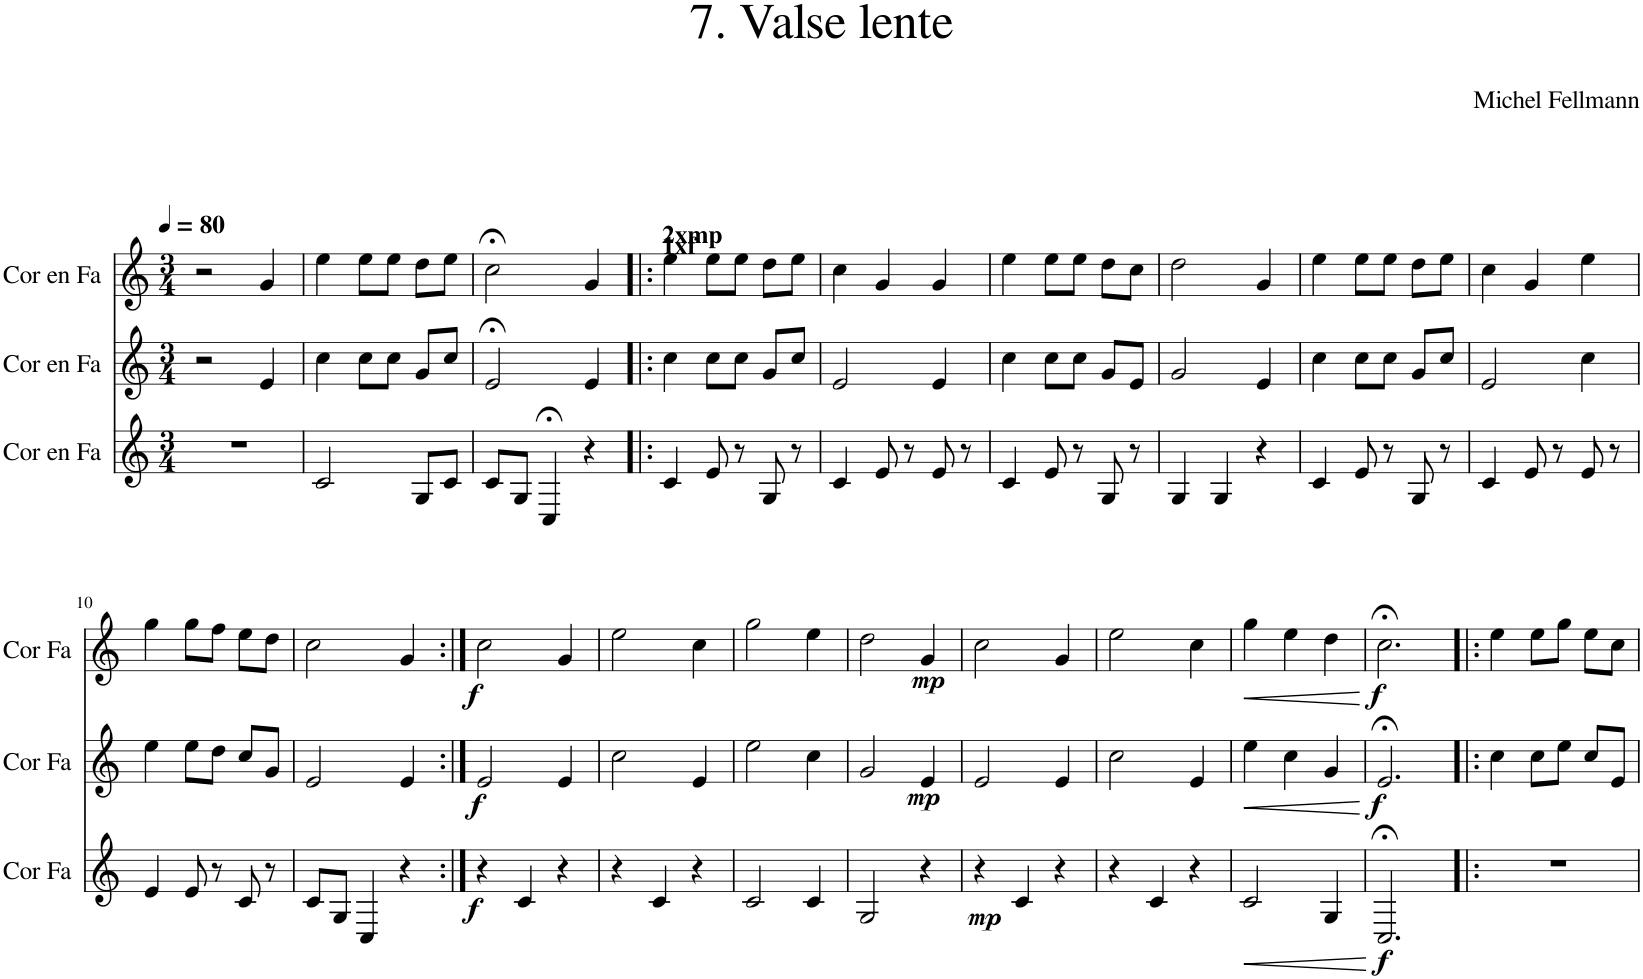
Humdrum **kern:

**kern	**dynam	**kern	**dynam	**kern	**dynam
*part3	*part3	*part2	*part2	*part1	*part1
*staff3	*staff3	*staff2	*staff2	*staff1	*staff1
*I"Cor en Fa	*	*I"Cor en Fa	*	*I"Cor en Fa	*
*I'Cor Fa	*	*I'Cor Fa	*	*I'Cor Fa	*
*clefG2	*	*clefG2	*	*clefG2	*
*Trd4c7	*	*Trd4c7	*	*Trd4c7	*
*k[]	*	*k[]	*	*k[]	*
*M3/4	*	*M3/4	*	*M3/4	*
*MM80	*	*MM80	*	*MM80	*
=1	=1	=1	=1	=1	=1
2.r	.	2r	.	2r	.
.	.	4e/	.	4g/	.
=2	=2	=2	=2	=2	=2
2c/	.	4cc\	.	4ee\	.
.	.	8cc\L	.	8ee\L	.
.	.	8cc\J	.	8ee\J	.
8G/L	.	8g/L	.	8dd\L	.
8c/J	.	8cc/J	.	8ee\J	.
=3	=3	=3	=3	=3	=3
8c/L	.	2e;</	.	2cc;<\	.
8G/J	.	.	.	.	.
4C;</	.	.	.	.	.
4r	.	4e/	.	4g/	.
=4!|:	=4!|:	=4!|:	=4!|:	=4!|:	=4!|:
!	!	!	!	!LO:TX:a:B:t=1xf	!
!	!	!	!	!LO:TX:a:B:t=2xmp	!
4c/	.	4cc\	.	4ee\	.
8e/	.	8cc\L	.	8ee\L	.
8r	.	8cc\J	.	8ee\J	.
8G/	.	8g/L	.	8dd\L	.
8r	.	8cc/J	.	8ee\J	.
=5	=5	=5	=5	=5	=5
4c/	.	2e/	.	4cc\	.
8e/	.	.	.	4g/	.
8r	.	.	.	.	.
8e/	.	4e/	.	4g/	.
8r	.	.	.	.	.
=6	=6	=6	=6	=6	=6
4c/	.	4cc\	.	4ee\	.
8e/	.	8cc\L	.	8ee\L	.
8r	.	8cc\J	.	8ee\J	.
8G/	.	8g/L	.	8dd\L	.
8r	.	8e/J	.	8cc\J	.
=7	=7	=7	=7	=7	=7
4G/	.	2g/	.	2dd\	.
4G/	.	.	.	.	.
4r	.	4e/	.	4g/	.
=8	=8	=8	=8	=8	=8
4c/	.	4cc\	.	4ee\	.
8e/	.	8cc\L	.	8ee\L	.
8r	.	8cc\J	.	8ee\J	.
8G/	.	8g/L	.	8dd\L	.
8r	.	8cc/J	.	8ee\J	.
=9	=9	=9	=9	=9	=9
4c/	.	2e/	.	4cc\	.
8e/	.	.	.	4g/	.
8r	.	.	.	.	.
8e/	.	4cc\	.	4ee\	.
8r	.	.	.	.	.
!!LO:LB:g=z
=10	=10	=10	=10	=10	=10
4e/	.	4ee\	.	4gg\	.
8e/	.	8ee\L	.	8gg\L	.
8r	.	8dd\J	.	8ff\J	.
8c/	.	8cc/L	.	8ee\L	.
8r	.	8g/J	.	8dd\J	.
=11	=11	=11	=11	=11	=11
8c/L	.	2e/	.	2cc\	.
8G/J	.	.	.	.	.
4C/	.	.	.	.	.
4r	.	4e/	.	4g/	.
=12:|!	=12:|!	=12:|!	=12:|!	=12:|!	=12:|!
!	!LO:DY:b	!	!LO:DY:b	!	!LO:DY:b
4r	f	2e/	f	2cc\	f
4c/	.	.	.	.	.
4r	.	4e/	.	4g/	.
=13	=13	=13	=13	=13	=13
4r	.	2cc\	.	2ee\	.
4c/	.	.	.	.	.
4r	.	4e/	.	4cc\	.
=14	=14	=14	=14	=14	=14
2c/	.	2ee\	.	2gg\	.
4c/	.	4cc\	.	4ee\	.
=15	=15	=15	=15	=15	=15
2G/	.	2g/	.	2dd\	.
!	!	!	!LO:DY:b	!	!LO:DY:b
4r	.	4e/	mp	4g/	mp
=16	=16	=16	=16	=16	=16
!	!LO:DY:b	!	!	!	!
4r	mp	2e/	.	2cc\	.
4c/	.	.	.	.	.
4r	.	4e/	.	4g/	.
=17	=17	=17	=17	=17	=17
4r	.	2cc\	.	2ee\	.
4c/	.	.	.	.	.
4r	.	4e/	.	4cc\	.
=18	=18	=18	=18	=18	=18
!	!LO:HP:b	!	!LO:HP:b	!	!LO:HP:b
2c/	<	4ee\	<	4gg\	<
.	.	4cc\	.	4ee\	.
4G/	.	4g/	.	4dd\	.
.	[	.	[	.	[
=19	=19	=19	=19	=19	=19
!	!LO:DY:b	!	!LO:DY:b	!	!LO:DY:b
2.C;</	f	2.e;</	f	2.cc;<\	f
=20!|:	=20!|:	=20!|:	=20!|:	=20!|:	=20!|:
2.r	.	4cc\	.	4ee\	.
.	.	8cc\L	.	8ee\L	.
.	.	8ee\J	.	8gg\J	.
.	.	8cc/L	.	8ee\L	.
.	.	8e/J	.	8cc\J	.
=	=	=	=	=	=
*-	*-	*-	*-	*-	*-
